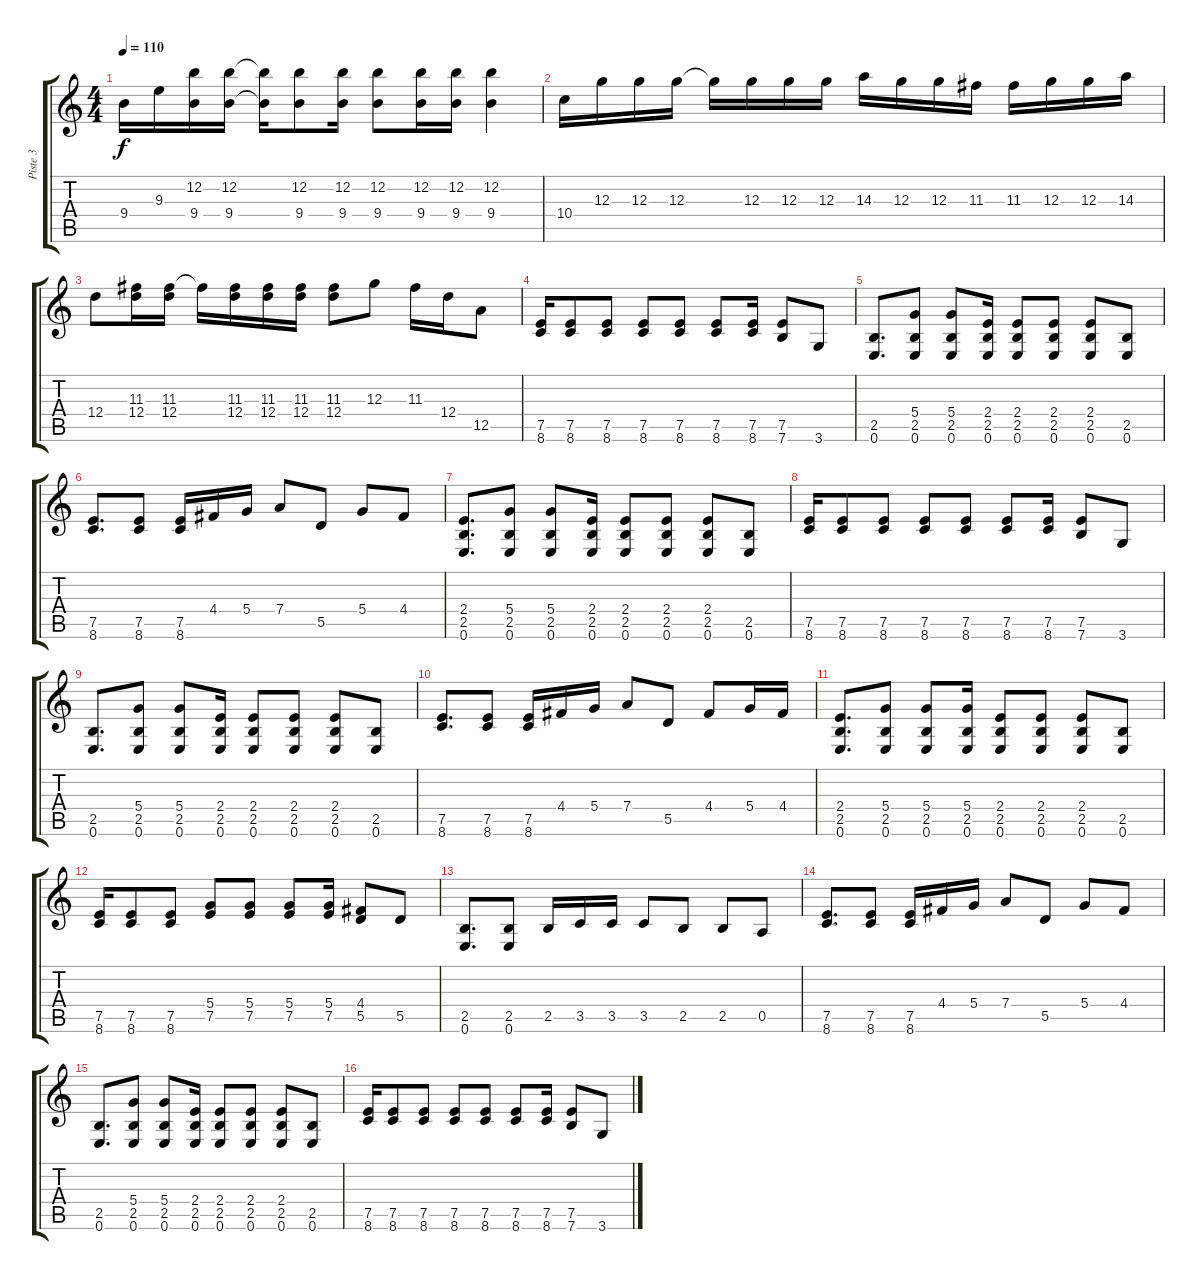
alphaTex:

\track ("Piste 3" "Piste 3") {instrument distortionguitar}
\staff {score tabs}
\tuning (E4 B3 G3 D3 A2 E2) {hide}
\ts (4 4)
\tempo 110
\clef g2
\ks c
9.4.16{dy f} 9.3.16 (12.2 9.4).16 (12.2 9.4).16 (12.2{t} 9.4{t}).16 (12.2 9.4).8 (12.2 9.4).16 (12.2 9.4).8 (12.2 9.4).16 (12.2 9.4).16 (12.2 9.4).4 |
10.4.16 12.3.16 12.3.16 12.3.16 12.3{t}.16 12.3.16 12.3.16 12.3.16 14.3.16 12.3.16 12.3.16 11.3.16 11.3.16 12.3.16 12.3.16 14.3.16 |
12.4.8 (11.3 12.4).16 (11.3 12.4).16 11.3{t}.16 (11.3 12.4).16 (11.3 12.4).16 (11.3 12.4).16 (11.3 12.4).8 12.3.8 11.3.16 12.4.16 12.5.8 |
(7.5 8.6).16 (7.5 8.6).8 (7.5 8.6).8 (7.5 8.6).8 (7.5 8.6).8 (7.5 8.6).8 (7.5 8.6).16 (7.5 7.6).8 3.6.8 |
(2.5 0.6).8{d} (5.4 2.5 0.6).8 (5.4 2.5 0.6).8 (2.4 2.5 0.6).16 (2.4 2.5 0.6).8 (2.4 2.5 0.6).8 (2.4 2.5 0.6).8 (2.5 0.6).8 |
(7.5 8.6).8{d} (7.5 8.6).8 (7.5 8.6).16 4.4.16 5.4.16 7.4.8 5.5.8 5.4.8 4.4.8 |
(2.4 2.5 0.6).8{d} (5.4 2.5 0.6).8 (5.4 2.5 0.6).8 (2.4 2.5 0.6).16 (2.4 2.5 0.6).8 (2.4 2.5 0.6).8 (2.4 2.5 0.6).8 (2.5 0.6).8 |
(7.5 8.6).16 (7.5 8.6).8 (7.5 8.6).8 (7.5 8.6).8 (7.5 8.6).8 (7.5 8.6).8 (7.5 8.6).16 (7.5 7.6).8 3.6.8 |
(2.5 0.6).8{d} (5.4 2.5 0.6).8 (5.4 2.5 0.6).8 (2.4 2.5 0.6).16 (2.4 2.5 0.6).8 (2.4 2.5 0.6).8 (2.4 2.5 0.6).8 (2.5 0.6).8 |
(7.5 8.6).8{d} (7.5 8.6).8 (7.5 8.6).16 4.4.16 5.4.16 7.4.8 5.5.8 4.4.8 5.4.16 4.4.16 |
(2.4 2.5 0.6).8{d} (5.4 2.5 0.6).8 (5.4 2.5 0.6).8 (5.4 2.5 0.6).16 (2.4 2.5 0.6).8 (2.4 2.5 0.6).8 (2.4 2.5 0.6).8 (2.5 0.6).8 |
(7.5 8.6).16 (7.5 8.6).8 (7.5 8.6).8 (5.4 7.5).8 (5.4 7.5).8 (5.4 7.5).8 (5.4 7.5).16 (4.4 5.5).8 5.5.8 |
(2.5 0.6).8{d} (2.5 0.6).8 2.5.16 3.5.16 3.5.16 3.5.8 2.5.8 2.5.8 0.5.8 |
(7.5 8.6).8{d} (7.5 8.6).8 (7.5 8.6).16 4.4.16 5.4.16 7.4.8 5.5.8 5.4.8 4.4.8 |
(2.5 0.6).8{d} (5.4 2.5 0.6).8 (5.4 2.5 0.6).8 (2.4 2.5 0.6).16 (2.4 2.5 0.6).8 (2.4 2.5 0.6).8 (2.4 2.5 0.6).8 (2.5 0.6).8 |
(7.5 8.6).16 (7.5 8.6).8 (7.5 8.6).8 (7.5 8.6).8 (7.5 8.6).8 (7.5 8.6).8 (7.5 8.6).16 (7.5 7.6).8 3.6.8
